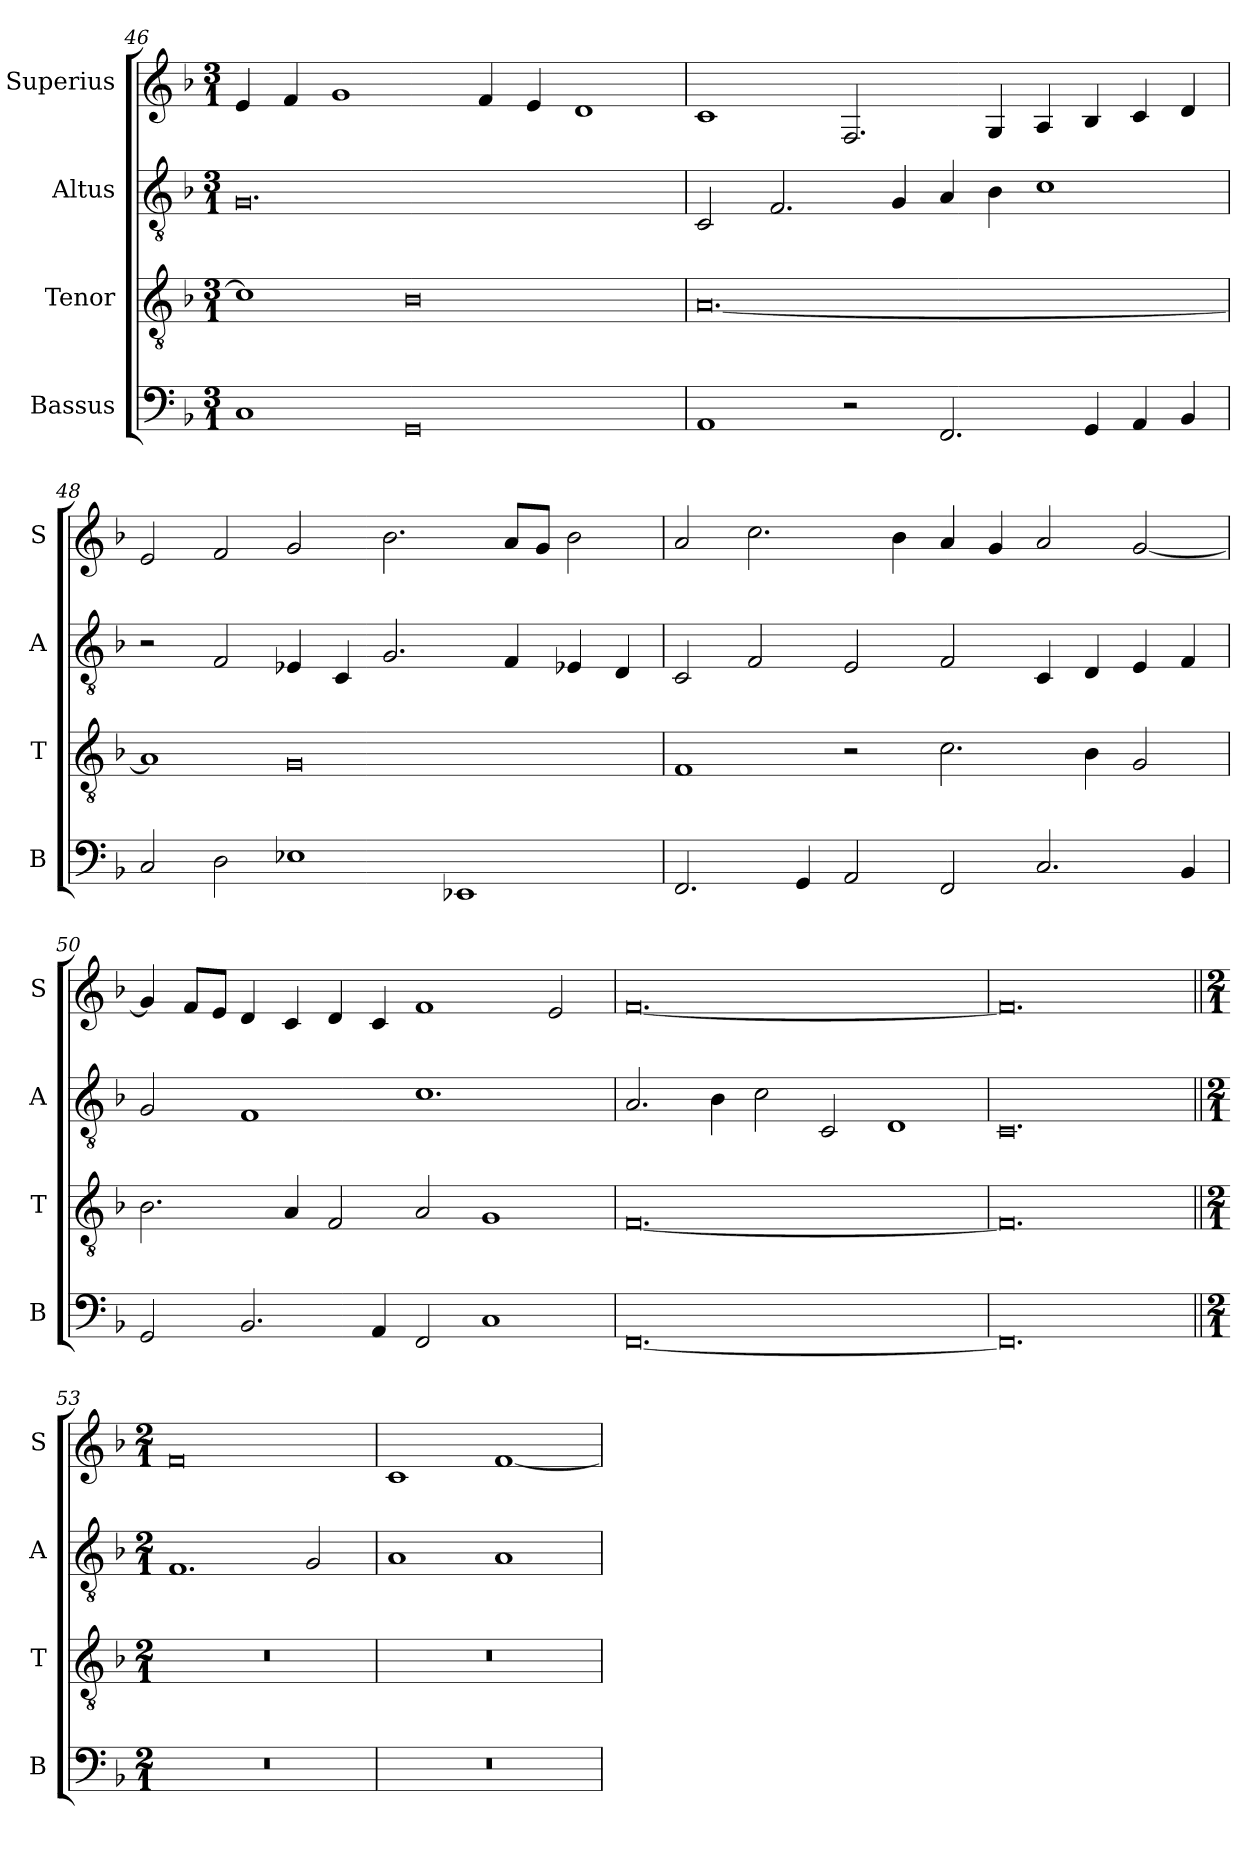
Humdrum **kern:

**kern	**kern	**kern	**kern
*part4	*part3	*part2	*part1
*staff4	*staff3	*staff2	*staff1
*I"Bassus	*I"Tenor	*I"Altus	*I"Superius
*I'B	*I'T	*I'A	*I'S
*clefF4	*clefGv2	*clefGv2	*clefG2
*k[b-]	*k[b-]	*k[b-]	*k[b-]
*M3/1	*M3/1	*M3/1	*M3/1
=46	=46	=46	=46
1C	1c]	0.G	4e/
.	.	.	4f/
.	.	.	1g
0GG	0B-	.	.
.	.	.	4f/
.	.	.	4e/
.	.	.	1d
=47	=47	=47	=47
1AA	[0.A	2C/	1c
.	.	2.F/	.
2r	.	.	2.F/
.	.	4G/	.
2.FF/	.	4A/	.
.	.	4B-\	4G/
.	.	1c	4A/
4GG/	.	.	4B-/
4AA/	.	.	4c/
4BB-/	.	.	4d/
=48	=48	=48	=48
2C/	1A]	2r	2e/
2D\	.	2F/	2f/
1E-X	0G	4E-X/	2g/
.	.	4C/	.
.	.	2.G/	2.b-\
1EE-X	.	.	.
.	.	4F/	8a/L
.	.	.	8g/J
.	.	4E-X/	2b-\
.	.	4D/	.
=49	=49	=49	=49
2.FF/	1F	2C/	2a/
.	.	2F/	2.cc\
4GG/	.	.	.
2AA/	2r	2E/	.
.	.	.	4b-\
2FF/	2.c\	2F/	4a/
.	.	.	4g/
2.C/	.	4C/	2a/
.	4B-\	4D/	.
.	2G/	4E/	[2g/
4BB-/	.	4F/	.
=50	=50	=50	=50
2GG/	2.B-\	2G/	4g/]
.	.	.	8f/L
.	.	.	8e/J
2.BB-/	.	1F	4d/
.	4A/	.	4c/
.	2F/	.	4d/
4AA/	.	.	4c/
2FF/	2A/	1.c	1f
1C	1G	.	.
.	.	.	2e/
=51	=51	=51	=51
[0.FF	[0.F	2.A/	[0.f
.	.	4B-\	.
.	.	2c\	.
.	.	2C/	.
.	.	1D	.
=52	=52	=52	=52
0.FF]	0.F]	0.C	0.f]
!!LO:LB:g=z
=53||	=53||	=53||	=53||
*M2/1	*M2/1	*M2/1	*M2/1
0r	0r	1.F	0f
.	.	2G/	.
=54	=54	=54	=54
0r	0r	1A	1c
.	.	1A	[1f
=	=	=	=
*-	*-	*-	*-
